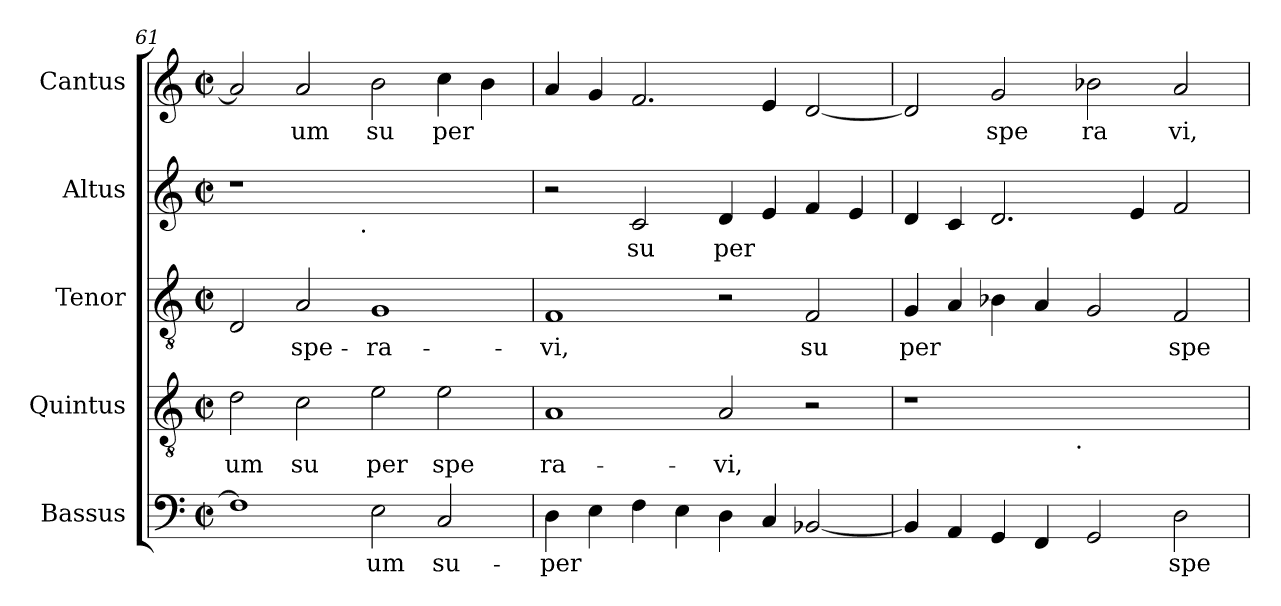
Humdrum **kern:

**kern	**text	**kern	**text	**kern	**text	**kern	**text	**kern	**text
*part5	*part5	*part4	*part4	*part3	*part3	*part2	*part2	*part1	*part1
*staff5	*staff5	*staff4	*staff4	*staff3	*staff3	*staff2	*staff2	*staff1	*staff1
*I"Bassus	*	*I"Quintus	*	*I"Tenor	*	*I"Altus	*	*I"Cantus	*
*clefF4	*	*clefGv2	*	*clefGv2	*	*clefG2	*	*clefG2	*
*k[]	*	*k[]	*	*k[]	*	*k[]	*	*k[]	*
*C:	*	*C:	*	*C:	*	*C:	*	*C:	*
*M2/2	*	*M2/2	*	*M2/2	*	*M2/2	*	*M2/2	*
*met(c|)	*	*met(c|)	*	*met(c|)	*	*met(c|)	*	*met(c|)	*
=61	=61	=61	=61	=61	=61	=61	=61	=61	=61
!	!LO:LY:b:cj	!	!LO:LY:b:cj	!	!LO:LY:b	!	!	!	!LO:LY:b:cj
*	*	*	*	*	*	*^	*	*	*
1F]	--	2d\	um	2D/	--	1r	2ryy	.	2a/]	.
!	!	!	!LO:LY:b:cj	!	!LO:LY:b	!	!	!	!	!LO:LY:b:cj
.	.	2c\	su	2A/	-spe-	.	4...ryy	.	2a/	um
!	!	!	!	!	!	!	!LO:TX:b:t=.	!	!	!
.	.	.	.	.	.	.	1ryy	.	.	.
!	!LO:LY:b:cj	!	!LO:LY:b:cj	!	!LO:LY:b	!	!	!	!	!LO:LY:b:cj
2E\	-um	2e\	per	1G	-ra-	1ryy	.	.	2b\	su
!	!LO:LY:b:cj	!	!LO:LY:b:cj	!	!	!	!	!	!	!LO:LY:b:cj
2C/	su-	2e\	spe	.	.	.	.	.	4cc\	per
!	!	!	!	!	!	!	!	!	!	!LO:LY:b:cj
.	.	.	.	.	.	.	.	.	4b\	.
.	.	.	.	.	.	.	32ryy	.	.	.
!!LO:PB:g=z
=62	=62	=62	=62	=62	=62	=62	=62	=62	=62	=62
!	!LO:LY:b:cj	!	!LO:LY:b:cj	!	!LO:LY:b	!	!	!	!	!LO:LY:b:cj
*	*	*	*	*	*	*v	*v	*	*	*
4D\	-per	1A	ra-	1F	-vi,	2r	.	4a/	.
!	!LO:LY:b:cj	!	!	!	!	!	!	!	!LO:LY:b:cj
4E\	.	.	.	.	.	.	.	4g/	.
!	!LO:LY:b:cj	!	!	!	!	!	!LO:LY:b:cj	!	!LO:LY:b:cj
4F\	.	.	.	.	.	2c/	su	2.f/	.
!	!LO:LY:b:cj	!	!	!	!	!	!	!	!
4E\	.	.	.	.	.	.	.	.	.
!	!LO:LY:b:cj	!	!LO:LY:b:cj	!	!	!	!LO:LY:b:cj	!	!
4D\	.	2A/	-vi,	2r	.	4d/	per	.	.
!	!LO:LY:b:cj	!	!	!	!	!	!LO:LY:b:cj	!	!LO:LY:b:cj
4C/	.	.	.	.	.	4e/	.	4e/	.
!	!LO:LY:b:cj	!	!	!	!LO:LY:b	!	!LO:LY:b:cj	!	!LO:LY:b:cj
[<2BB-X/	.	2r	.	2F/	su	4f/	.	[<2d/	.
!	!	!	!	!	!	!	!LO:LY:b:cj	!	!
.	.	.	.	.	.	4e/	.	.	.
=63	=63	=63	=63	=63	=63	=63	=63	=63	=63
!	!LO:LY:b:cj	!	!	!	!LO:LY:b	!	!LO:LY:b:cj	!	!LO:LY:b:cj
*	*	*^	*	*	*	*	*	*	*
4BB-/]	.	1r	2ryy	.	4G/	per	4d/	.	2d/]	.
!	!LO:LY:b:cj	!	!	!	!	!LO:LY:b	!	!LO:LY:b:cj	!	!
4AA/	.	.	.	.	4A/	.	4c/	.	.	.
!	!LO:LY:b:cj	!	!	!	!	!LO:LY:b	!	!LO:LY:b:cj	!	!LO:LY:b:cj
4GG/	.	.	4...ryy	.	4B-X\	.	2.d/	.	2g/	spe
!	!LO:LY:b:cj	!	!	!	!	!LO:LY:b	!	!	!	!
4FF/	.	.	.	.	4A/	.	.	.	.	.
!	!	!	!LO:TX:b:t=.	!	!	!	!	!	!	!
.	.	.	1ryy	.	.	.	.	.	.	.
!	!LO:LY:b:cj	!	!	!	!	!LO:LY:b	!	!	!	!LO:LY:b:cj
2GG/	.	1ryy	.	.	2G/	.	.	.	2b-X\	ra
!	!	!	!	!	!	!	!	!LO:LY:b:cj	!	!
.	.	.	.	.	.	.	4e/	.	.	.
!	!LO:LY:b:cj	!	!	!	!	!LO:LY:b	!	!LO:LY:b:cj	!	!LO:LY:b:cj
2D\	spe	.	.	.	2F/	spe	2f/	.	2a/	vi,
.	.	.	32ryy	.	.	.	.	.	.	.
*	*	*v	*v	*	*	*	*	*	*	*
=	=	=	=	=	=	=	=	=	=
*-	*-	*-	*-	*-	*-	*-	*-	*-	*-
